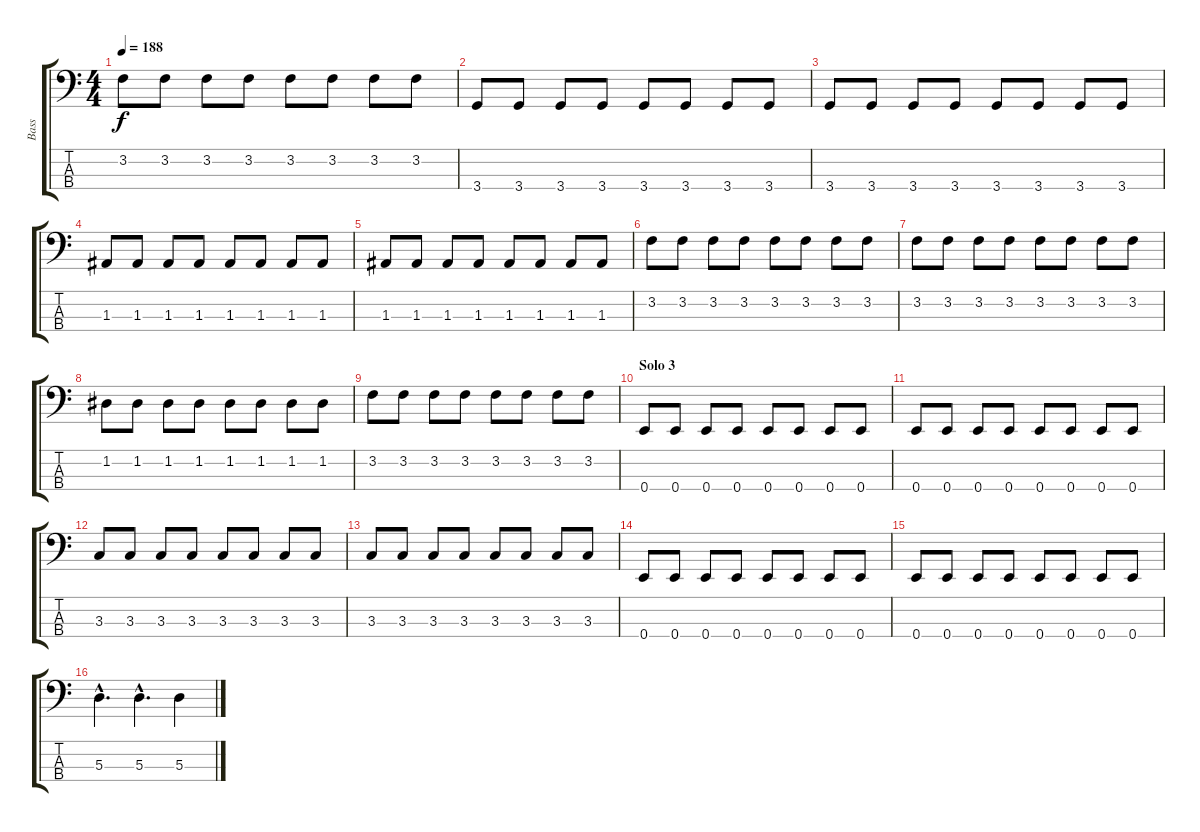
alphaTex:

\track ("Bass" "Bass") {instrument electricbasspick}
\staff {score tabs}
\tuning (G2 D2 A1 E1) {hide}
\ts (4 4)
\tempo 188
\clef f4
\ks c
3.2.8{dy f} 3.2.8 3.2.8 3.2.8 3.2.8 3.2.8 3.2.8 3.2.8 |
3.4.8 3.4.8 3.4.8 3.4.8 3.4.8 3.4.8 3.4.8 3.4.8 |
3.4.8 3.4.8 3.4.8 3.4.8 3.4.8 3.4.8 3.4.8 3.4.8 |
1.3.8 1.3.8 1.3.8 1.3.8 1.3.8 1.3.8 1.3.8 1.3.8 |
1.3.8 1.3.8 1.3.8 1.3.8 1.3.8 1.3.8 1.3.8 1.3.8 |
3.2.8 3.2.8 3.2.8 3.2.8 3.2.8 3.2.8 3.2.8 3.2.8 |
3.2.8 3.2.8 3.2.8 3.2.8 3.2.8 3.2.8 3.2.8 3.2.8 |
1.2.8 1.2.8 1.2.8 1.2.8 1.2.8 1.2.8 1.2.8 1.2.8 |
3.2.8 3.2.8 3.2.8 3.2.8 3.2.8 3.2.8 3.2.8 3.2.8 |
\section ("" "Solo 3")
0.4.8 0.4.8 0.4.8 0.4.8 0.4.8 0.4.8 0.4.8 0.4.8 |
0.4.8 0.4.8 0.4.8 0.4.8 0.4.8 0.4.8 0.4.8 0.4.8 |
3.3.8 3.3.8 3.3.8 3.3.8 3.3.8 3.3.8 3.3.8 3.3.8 |
3.3.8 3.3.8 3.3.8 3.3.8 3.3.8 3.3.8 3.3.8 3.3.8 |
0.4.8 0.4.8 0.4.8 0.4.8 0.4.8 0.4.8 0.4.8 0.4.8 |
0.4.8 0.4.8 0.4.8 0.4.8 0.4.8 0.4.8 0.4.8 0.4.8 |
5.3{hac}.4{d} 5.3{hac}.4{d} 5.3.4
